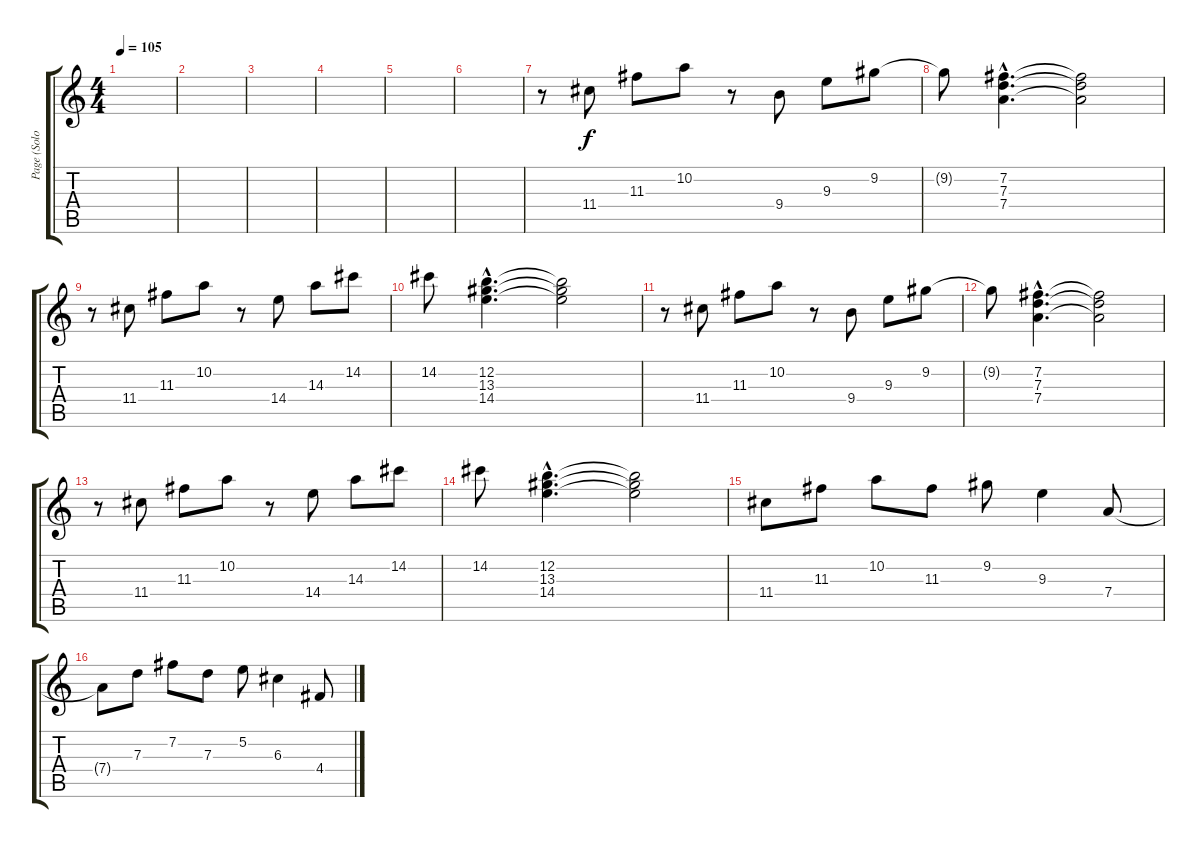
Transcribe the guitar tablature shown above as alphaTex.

\track ("Page (Solo and Fills)" "Page (Solo") {instrument overdrivenguitar}
\staff {score tabs}
\tuning (E4 B3 G3 D3 A2 E2) {hide}
\ts (4 4)
\tempo 105
\clef g2
\ks c
|
|
|
|
|
|
r.8{volume 11} 11.4.8 11.3.8 10.2.8 r.8 9.4.8 9.3.8 9.2.8 |
9.2{t}.8 (7.2{hac} 7.3{hac} 7.4{hac}).4{d} (7.2{t} 7.3{t} 7.4{t}).2 |
r.8 11.4.8 11.3.8 10.2.8 r.8 14.4.8 14.3.8 14.2.8 |
14.2.8 (12.2{hac} 13.3{hac} 14.4{hac}).4{d} (12.2{t} 13.3{t} 14.4{t}).2 |
r.8 11.4.8 11.3.8 10.2.8 r.8 9.4.8 9.3.8 9.2.8 |
9.2{t}.8 (7.2{hac} 7.3{hac} 7.4{hac}).4{d} (7.2{t} 7.3{t} 7.4{t}).2 |
r.8 11.4.8 11.3.8 10.2.8 r.8 14.4.8 14.3.8 14.2.8 |
14.2.8 (12.2{hac} 13.3{hac} 14.4{hac}).4{d} (12.2{t} 13.3{t} 14.4{t}).2 |
11.4.8 11.3.8 10.2.8 11.3.8 9.2.8 9.3.4 7.4.8 |
7.4{t}.8 7.3.8 7.2.8 7.3.8 5.2.8 6.3.4 4.4.8
